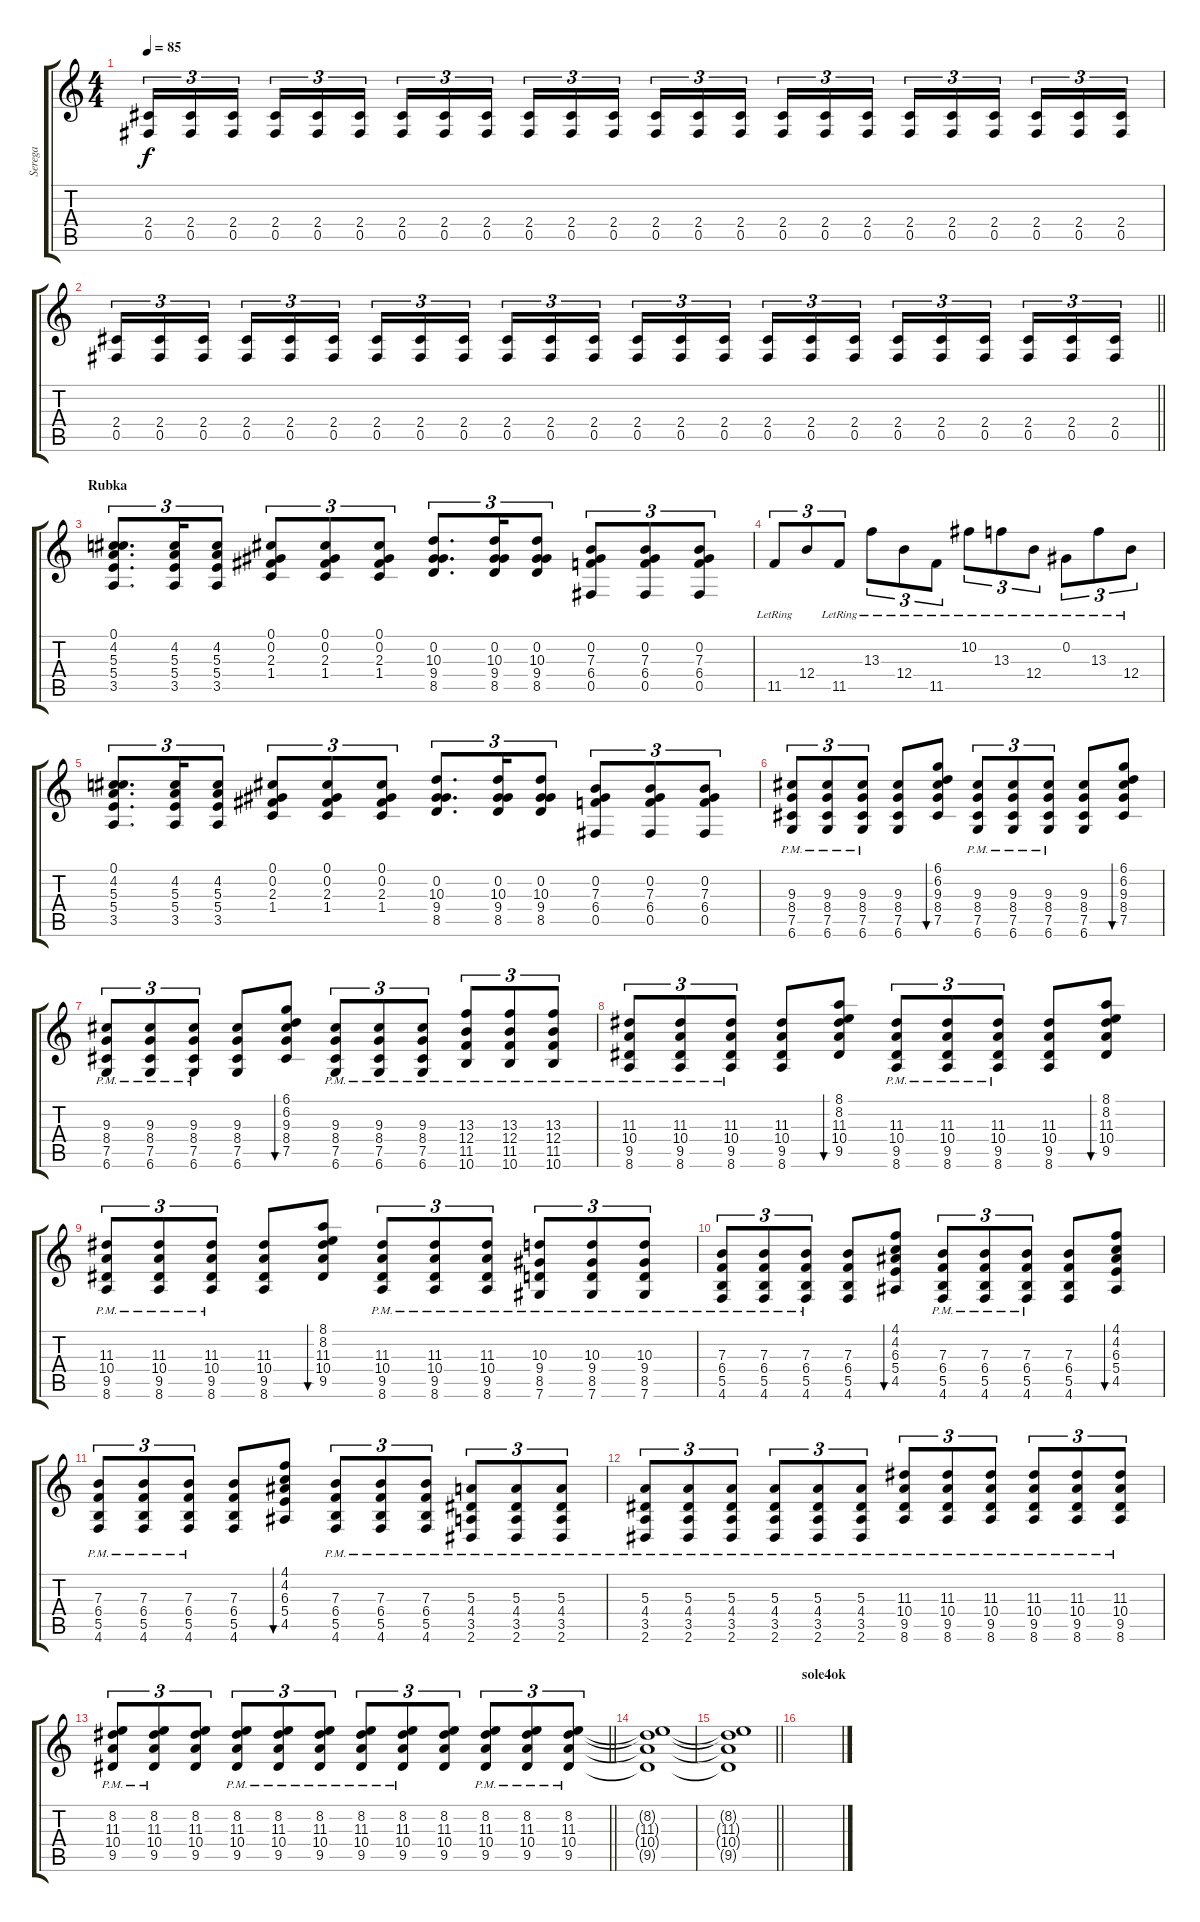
\track ("Serega" "Serega") {instrument distortionguitar}
\staff {score tabs}
\tuning (Db4 Ab3 E3 B2 Gb2 Db2) {hide}
\ts (4 4)
\tempo 85
\clef g2
\ks c
(2.4 0.5).16{tu (3 2) dy f} (2.4 0.5).16{tu (3 2)} (2.4 0.5).16{tu (3 2) beam splitsecondary} (2.4 0.5).16{tu (3 2)} (2.4 0.5).16{tu (3 2)} (2.4 0.5).16{tu (3 2)} (2.4 0.5).16{tu (3 2)} (2.4 0.5).16{tu (3 2)} (2.4 0.5).16{tu (3 2) beam splitsecondary} (2.4 0.5).16{tu (3 2)} (2.4 0.5).16{tu (3 2)} (2.4 0.5).16{tu (3 2)} (2.4 0.5).16{tu (3 2)} (2.4 0.5).16{tu (3 2)} (2.4 0.5).16{tu (3 2) beam splitsecondary} (2.4 0.5).16{tu (3 2)} (2.4 0.5).16{tu (3 2)} (2.4 0.5).16{tu (3 2)} (2.4 0.5).16{tu (3 2)} (2.4 0.5).16{tu (3 2)} (2.4 0.5).16{tu (3 2) beam splitsecondary} (2.4 0.5).16{tu (3 2)} (2.4 0.5).16{tu (3 2)} (2.4 0.5).16{tu (3 2)} |
\barLineRight lightlight
(2.4 0.5).16{tu (3 2)} (2.4 0.5).16{tu (3 2)} (2.4 0.5).16{tu (3 2) beam splitsecondary} (2.4 0.5).16{tu (3 2)} (2.4 0.5).16{tu (3 2)} (2.4 0.5).16{tu (3 2)} (2.4 0.5).16{tu (3 2)} (2.4 0.5).16{tu (3 2)} (2.4 0.5).16{tu (3 2) beam splitsecondary} (2.4 0.5).16{tu (3 2)} (2.4 0.5).16{tu (3 2)} (2.4 0.5).16{tu (3 2)} (2.4 0.5).16{tu (3 2)} (2.4 0.5).16{tu (3 2)} (2.4 0.5).16{tu (3 2) beam splitsecondary} (2.4 0.5).16{tu (3 2)} (2.4 0.5).16{tu (3 2)} (2.4 0.5).16{tu (3 2)} (2.4 0.5).16{tu (3 2)} (2.4 0.5).16{tu (3 2)} (2.4 0.5).16{tu (3 2) beam splitsecondary} (2.4 0.5).16{tu (3 2)} (2.4 0.5).16{tu (3 2)} (2.4 0.5).16{tu (3 2)} |
\section ("" "Rubka")
(0.1 4.2 5.3 5.4 3.5).8{d tu (3 2)} (4.2 5.3 5.4 3.5).16{tu (3 2)} (4.2 5.3 5.4 3.5).8{tu (3 2)} (0.1 0.2 2.3 1.4).8{tu (3 2)} (0.1 0.2 2.3 1.4).8{tu (3 2)} (0.1 0.2 2.3 1.4).8{tu (3 2)} (0.2 10.3 9.4 8.5).8{d tu (3 2)} (0.2 10.3 9.4 8.5).16{tu (3 2)} (0.2 10.3 9.4 8.5).8{tu (3 2)} (0.2 7.3 6.4 0.5).8{tu (3 2)} (0.2 7.3 6.4 0.5).8{tu (3 2)} (0.2 7.3 6.4 0.5).8{tu (3 2)} |
11.5{lr}.8{tu (3 2)} 12.4.8{tu (3 2)} 11.5{lr}.8{tu (3 2)} 13.3{lr}.8{tu (3 2)} 12.4{lr}.8{tu (3 2)} 11.5{lr}.8{tu (3 2)} 10.2{lr}.8{tu (3 2)} 13.3{lr}.8{tu (3 2)} 12.4{lr}.8{tu (3 2)} 0.2{lr}.8{tu (3 2)} 13.3{lr}.8{tu (3 2)} 12.4{lr}.8{tu (3 2)} |
(0.1 4.2 5.3 5.4 3.5).8{d tu (3 2)} (4.2 5.3 5.4 3.5).16{tu (3 2)} (4.2 5.3 5.4 3.5).8{tu (3 2)} (0.1 0.2 2.3 1.4).8{tu (3 2)} (0.1 0.2 2.3 1.4).8{tu (3 2)} (0.1 0.2 2.3 1.4).8{tu (3 2)} (0.2 10.3 9.4 8.5).8{d tu (3 2)} (0.2 10.3 9.4 8.5).16{tu (3 2)} (0.2 10.3 9.4 8.5).8{tu (3 2)} (0.2 7.3 6.4 0.5).8{tu (3 2)} (0.2 7.3 6.4 0.5).8{tu (3 2)} (0.2 7.3 6.4 0.5).8{tu (3 2)} |
(9.3{pm} 8.4{pm} 7.5{pm} 6.6{pm}).8{tu (3 2)} (9.3{pm} 8.4{pm} 7.5{pm} 6.6{pm}).8{tu (3 2)} (9.3{pm} 8.4{pm} 7.5{pm} 6.6{pm}).8{tu (3 2)} (9.3 8.4 7.5 6.6).8 (6.1 6.2 9.3 8.4 7.5).8{bu 240} (9.3{pm} 8.4{pm} 7.5{pm} 6.6{pm}).8{tu (3 2)} (9.3{pm} 8.4{pm} 7.5{pm} 6.6{pm}).8{tu (3 2)} (9.3{pm} 8.4{pm} 7.5{pm} 6.6{pm}).8{tu (3 2)} (9.3 8.4 7.5 6.6).8 (6.1 6.2 9.3 8.4 7.5).8{bu 240} |
(9.3{pm} 8.4{pm} 7.5{pm} 6.6{pm}).8{tu (3 2)} (9.3{pm} 8.4{pm} 7.5{pm} 6.6{pm}).8{tu (3 2)} (9.3{pm} 8.4{pm} 7.5{pm} 6.6{pm}).8{tu (3 2)} (9.3 8.4 7.5 6.6).8 (6.1 6.2 9.3 8.4 7.5).8{bu 240} (9.3{pm} 8.4{pm} 7.5{pm} 6.6{pm}).8{tu (3 2)} (9.3{pm} 8.4{pm} 7.5{pm} 6.6{pm}).8{tu (3 2)} (9.3{pm} 8.4{pm} 7.5{pm} 6.6{pm}).8{tu (3 2)} (13.3{pm} 12.4{pm} 11.5{pm} 10.6{pm}).8{tu (3 2)} (13.3{pm} 12.4{pm} 11.5{pm} 10.6{pm}).8{tu (3 2)} (13.3{pm} 12.4{pm} 11.5{pm} 10.6{pm}).8{tu (3 2)} |
(11.3{pm} 10.4{pm} 9.5{pm} 8.6{pm}).8{tu (3 2)} (11.3{pm} 10.4{pm} 9.5{pm} 8.6{pm}).8{tu (3 2)} (11.3{pm} 10.4{pm} 9.5{pm} 8.6{pm}).8{tu (3 2)} (11.3 10.4 9.5 8.6).8 (8.1 8.2 11.3 10.4 9.5).8{bu 240} (11.3{pm} 10.4{pm} 9.5{pm} 8.6{pm}).8{tu (3 2)} (11.3{pm} 10.4{pm} 9.5{pm} 8.6{pm}).8{tu (3 2)} (11.3{pm} 10.4{pm} 9.5{pm} 8.6{pm}).8{tu (3 2)} (11.3 10.4 9.5 8.6).8 (8.1 8.2 11.3 10.4 9.5).8{bu 240} |
(11.3{pm} 10.4{pm} 9.5{pm} 8.6{pm}).8{tu (3 2)} (11.3{pm} 10.4{pm} 9.5{pm} 8.6{pm}).8{tu (3 2)} (11.3{pm} 10.4{pm} 9.5{pm} 8.6{pm}).8{tu (3 2)} (11.3 10.4 9.5 8.6).8 (8.1 8.2 11.3 10.4 9.5).8{bu 240} (11.3{pm} 10.4{pm} 9.5{pm} 8.6{pm}).8{tu (3 2)} (11.3{pm} 10.4{pm} 9.5{pm} 8.6{pm}).8{tu (3 2)} (11.3{pm} 10.4{pm} 9.5{pm} 8.6{pm}).8{tu (3 2)} (10.3{pm} 9.4{pm} 8.5{pm} 7.6{pm}).8{tu (3 2)} (10.3{pm} 9.4{pm} 8.5{pm} 7.6{pm}).8{tu (3 2)} (10.3{pm} 9.4{pm} 8.5{pm} 7.6{pm}).8{tu (3 2)} |
(7.3{pm} 6.4{pm} 5.5{pm} 4.6{pm}).8{tu (3 2)} (7.3{pm} 6.4{pm} 5.5{pm} 4.6{pm}).8{tu (3 2)} (7.3{pm} 6.4{pm} 5.5{pm} 4.6{pm}).8{tu (3 2)} (7.3 6.4 5.5 4.6).8 (4.1 4.2 6.3 5.4 4.5).8{bu 240} (7.3{pm} 6.4{pm} 5.5{pm} 4.6{pm}).8{tu (3 2)} (7.3{pm} 6.4{pm} 5.5{pm} 4.6{pm}).8{tu (3 2)} (7.3{pm} 6.4{pm} 5.5{pm} 4.6{pm}).8{tu (3 2)} (7.3 6.4 5.5 4.6).8 (4.1 4.2 6.3 5.4 4.5).8{bu 240} |
(7.3{pm} 6.4{pm} 5.5{pm} 4.6{pm}).8{tu (3 2)} (7.3{pm} 6.4{pm} 5.5{pm} 4.6{pm}).8{tu (3 2)} (7.3{pm} 6.4{pm} 5.5{pm} 4.6{pm}).8{tu (3 2)} (7.3 6.4 5.5 4.6).8 (4.1 4.2 6.3 5.4 4.5).8{bu 240} (7.3{pm} 6.4{pm} 5.5{pm} 4.6{pm}).8{tu (3 2)} (7.3{pm} 6.4{pm} 5.5{pm} 4.6{pm}).8{tu (3 2)} (7.3{pm} 6.4{pm} 5.5{pm} 4.6{pm}).8{tu (3 2)} (5.3{pm} 4.4{pm} 3.5{pm} 2.6{pm}).8{tu (3 2)} (5.3{pm} 4.4{pm} 3.5{pm} 2.6{pm}).8{tu (3 2)} (5.3{pm} 4.4{pm} 3.5{pm} 2.6{pm}).8{tu (3 2)} |
(5.3{pm} 4.4{pm} 3.5{pm} 2.6{pm}).8{tu (3 2)} (5.3{pm} 4.4{pm} 3.5{pm} 2.6{pm}).8{tu (3 2)} (5.3{pm} 4.4{pm} 3.5{pm} 2.6{pm}).8{tu (3 2)} (5.3{pm} 4.4{pm} 3.5{pm} 2.6{pm}).8{tu (3 2)} (5.3{pm} 4.4{pm} 3.5{pm} 2.6{pm}).8{tu (3 2)} (5.3{pm} 4.4{pm} 3.5{pm} 2.6{pm}).8{tu (3 2)} (11.3{pm} 10.4{pm} 9.5{pm} 8.6{pm}).8{tu (3 2)} (11.3{pm} 10.4{pm} 9.5{pm} 8.6{pm}).8{tu (3 2)} (11.3 10.4 9.5 8.6{pm}).8{tu (3 2)} (11.3{pm} 10.4{pm} 9.5{pm} 8.6{pm}).8{tu (3 2)} (11.3{pm} 10.4{pm} 9.5{pm} 8.6{pm}).8{tu (3 2)} (11.3{pm} 10.4{pm} 9.5{pm} 8.6{pm}).8{tu (3 2)} |
\barLineRight lightlight
(8.2 11.3{pm} 10.4{pm} 9.5{pm}).8{tu (3 2)} (8.2 11.3{pm} 10.4{pm} 9.5{pm}).8{tu (3 2)} (8.2 11.3 10.4 9.5).8{tu (3 2)} (8.2 11.3{pm} 10.4{pm} 9.5{pm}).8{tu (3 2)} (8.2 11.3{pm} 10.4{pm} 9.5{pm}).8{tu (3 2)} (8.2 11.3{pm} 10.4{pm} 9.5{pm}).8{tu (3 2)} (8.2 11.3{pm} 10.4{pm} 9.5{pm}).8{tu (3 2)} (8.2 11.3{pm} 10.4{pm} 9.5{pm}).8{tu (3 2)} (8.2 11.3 10.4 9.5).8{tu (3 2)} (8.2 11.3{pm} 10.4{pm} 9.5{pm}).8{tu (3 2)} (8.2 11.3{pm} 10.4{pm} 9.5{pm}).8{tu (3 2)} (8.2 11.3{pm} 10.4{pm} 9.5{pm}).8{tu (3 2)} |
(8.2{t} 11.3{t} 10.4{t} 9.5{t}).1 |
\barLineRight lightlight
(8.2{t} 11.3{t} 10.4{t} 9.5{t}).1 |
\section ("" "sole4ok")
